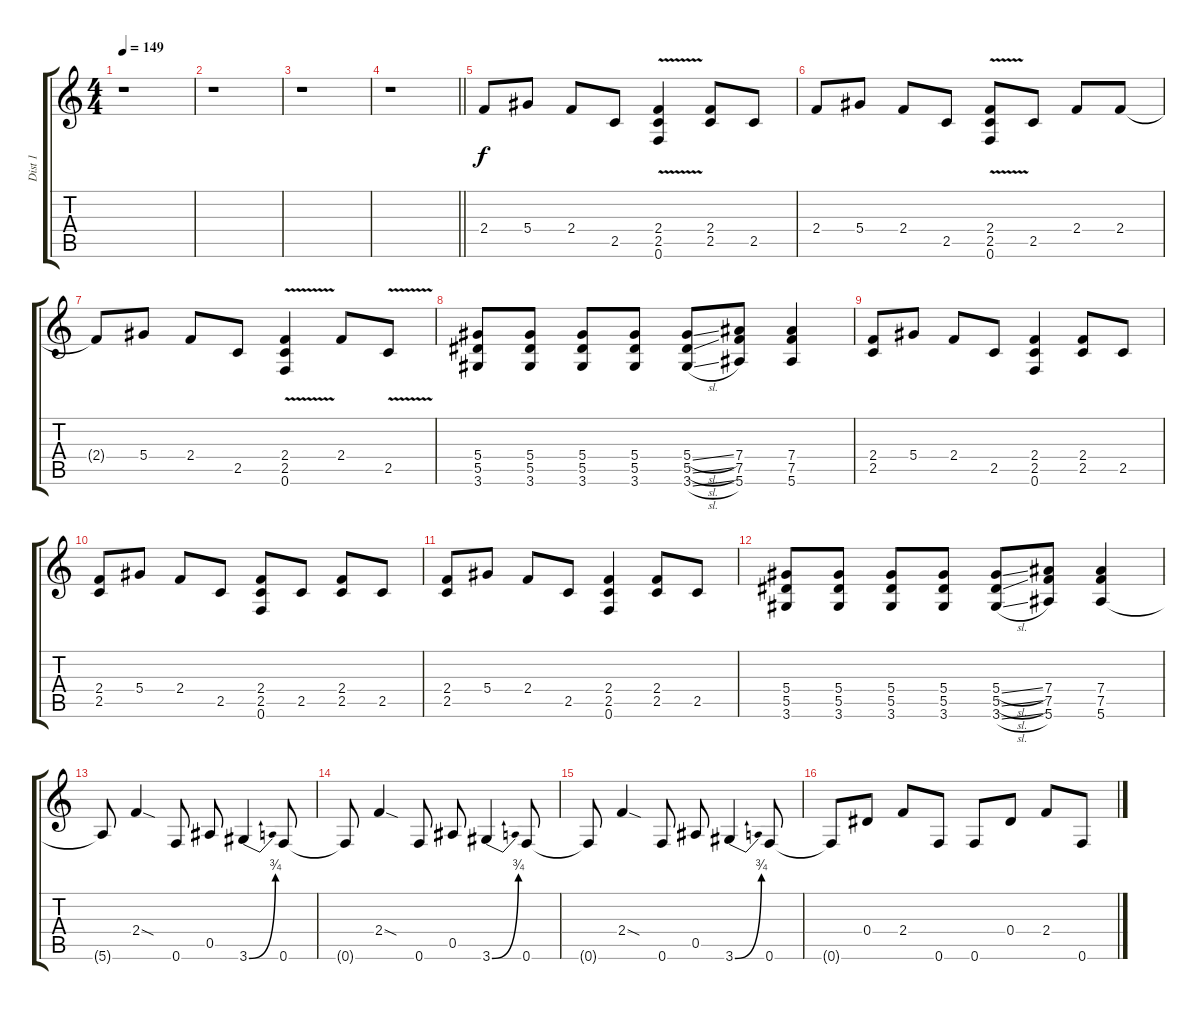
\track ("Dist 1" "Dist 1") {instrument overdrivenguitar}
\staff {score tabs}
\tuning (F4 C4 Ab3 Eb3 Bb2 F2) {hide}
\ts (4 4)
\tempo 149
\clef g2
\ks c
r.1{dy fff} |
r.1 |
r.1 |
\barLineRight lightlight
r.1 |
2.4.8{dy f} 5.4.8 2.4.8 2.5.8 (2.4 2.5{v} 0.6).4 (2.4 2.5).8 2.5.8 |
2.4.8 5.4.8 2.4.8 2.5.8 (2.4 2.5 0.6{v}).8 2.5.8 2.4.8 2.4.8 |
2.4{t}.8 5.4.8 2.4.8 2.5.8 (2.4 2.5{v} 0.6).4 2.4.8 2.5{v}.8 |
(5.4 5.5 3.6).8 (5.4 5.5 3.6).8 (5.4 5.5 3.6).8 (5.4 5.5 3.6).8 (5.4{sl} 5.5{sl} 3.6{sl}).8 (7.4 7.5 5.6).8 (7.4 7.5 5.6).4 |
(2.4 2.5).8 5.4.8 2.4.8 2.5.8 (2.4 2.5 0.6).4 (2.4 2.5).8 2.5.8 |
(2.4 2.5).8 5.4.8 2.4.8 2.5.8 (2.4 2.5 0.6).8 2.5.8 (2.4 2.5).8 2.5.8 |
(2.4 2.5).8 5.4.8 2.4.8 2.5.8 (2.4 2.5 0.6).4 (2.4 2.5).8 2.5.8 |
(5.4 5.5 3.6).8 (5.4 5.5 3.6).8 (5.4 5.5 3.6).8 (5.4 5.5 3.6).8 (5.4{sl} 5.5{sl} 3.6{sl}).8 (7.4 7.5 5.6).8 (7.4 7.5 5.6).4 |
5.6{t}.8 2.4{sod}.4 0.6.8 0.5.8 3.6{be (bend 0 0 60 3)}.4 0.6.8 |
0.6{t}.8 2.4{sod}.4 0.6.8 0.5.8 3.6{be (bend 0 0 60 3)}.4 0.6.8 |
0.6{t}.8 2.4{sod}.4 0.6.8 0.5.8 3.6{be (bend 0 0 60 3)}.4 0.6.8 |
0.6{t}.8 0.4.8 2.4.8 0.6.8 0.6.8 0.4.8 2.4.8 0.6.8
